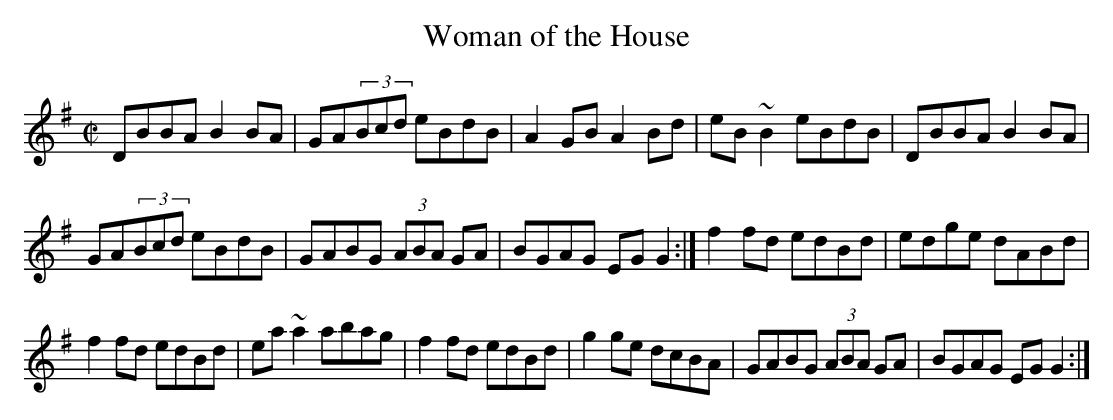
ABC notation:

X:1
T:Woman of the House
M:C|
L:1/8
K:G
DBBA B2BA|GA(3Bcd eBdB|A2GB A2Bd|eB~B2 eBdB|DBBA B2BA|
GA(3Bcd eBdB|GABG (3ABA GA|BGAG EGG2:|f2fd edBd|edge dABd|
f2fd edBd|ea~a2 abag|f2fd edBd|g2ge dcBA|GABG (3ABA GA|BGAG EGG2:|
